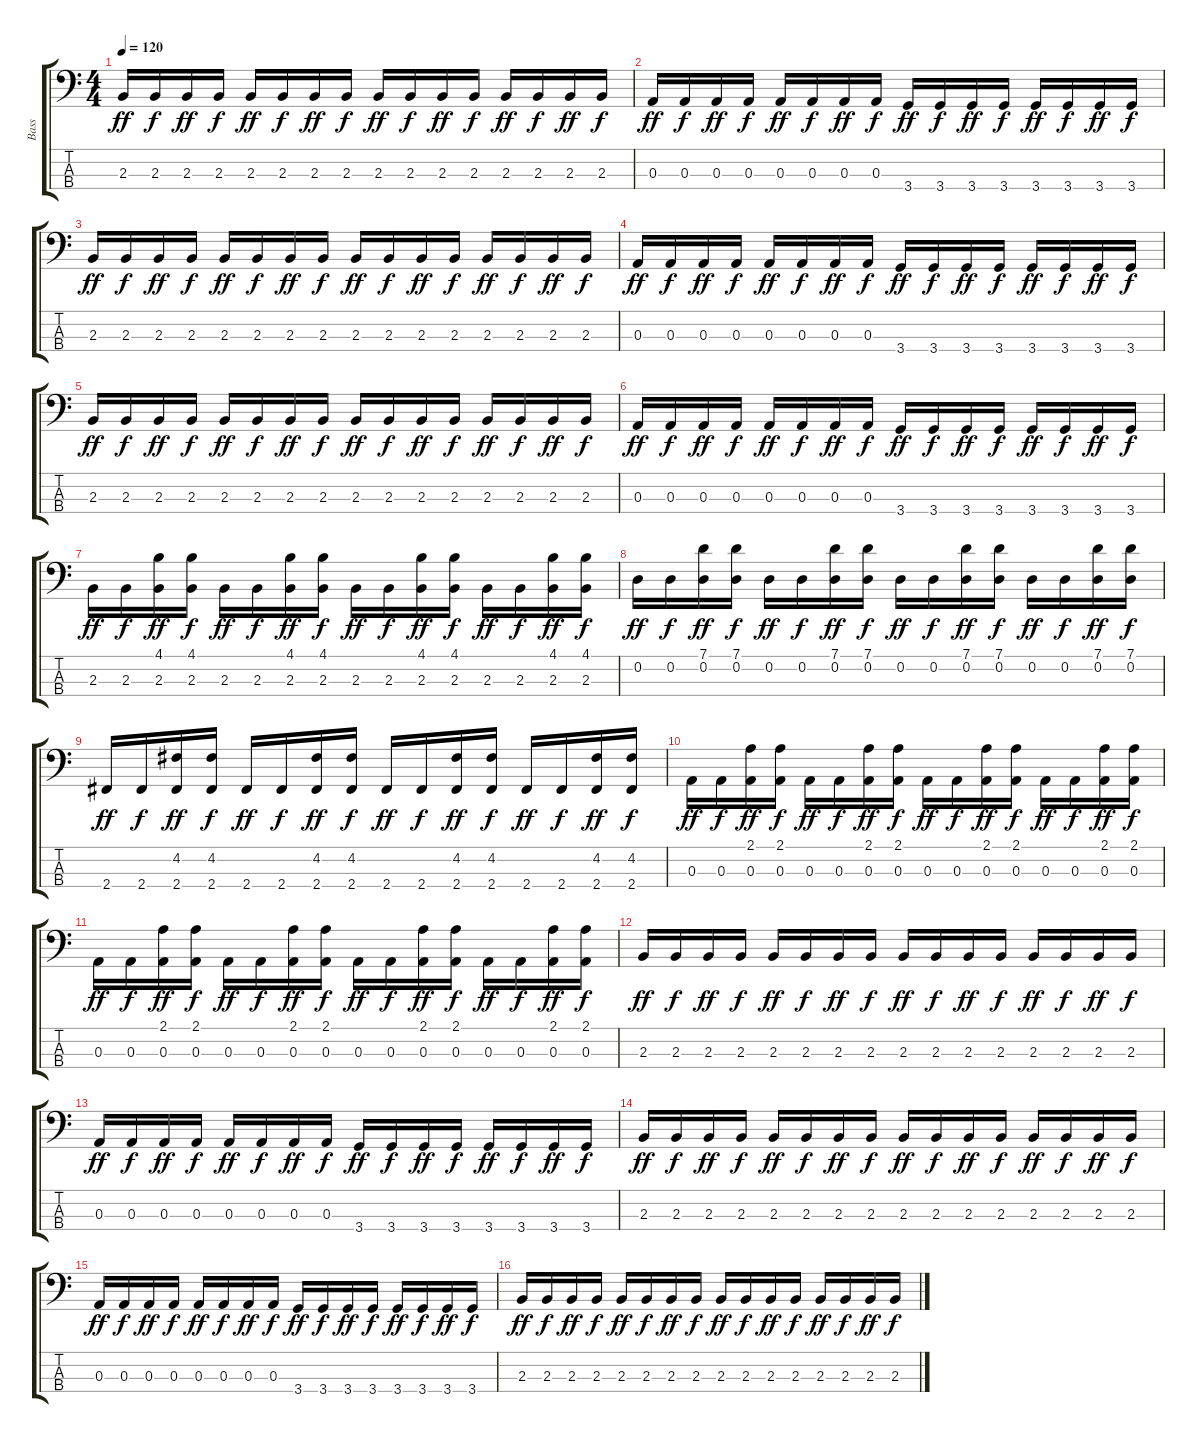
\track ("Bass" "Bass") {instrument synthbass1}
\staff {score tabs}
\tuning (G2 D2 A1 E1) {hide}
\ts (4 4)
\tempo 120
\clef f4
\ks c
2.3.16{dy ff} 2.3.16{dy f} 2.3.16{dy ff} 2.3.16{dy f} 2.3.16{dy ff} 2.3.16{dy f} 2.3.16{dy ff} 2.3.16{dy f} 2.3.16{dy ff} 2.3.16{dy f} 2.3.16{dy ff} 2.3.16{dy f} 2.3.16{dy ff} 2.3.16{dy f} 2.3.16{dy ff} 2.3.16{dy f} |
0.3.16{dy ff} 0.3.16{dy f} 0.3.16{dy ff} 0.3.16{dy f} 0.3.16{dy ff} 0.3.16{dy f} 0.3.16{dy ff} 0.3.16{dy f} 3.4.16{dy ff} 3.4.16{dy f} 3.4.16{dy ff} 3.4.16{dy f} 3.4.16{dy ff} 3.4.16{dy f} 3.4.16{dy ff} 3.4.16{dy f} |
2.3.16{dy ff} 2.3.16{dy f} 2.3.16{dy ff} 2.3.16{dy f} 2.3.16{dy ff} 2.3.16{dy f} 2.3.16{dy ff} 2.3.16{dy f} 2.3.16{dy ff} 2.3.16{dy f} 2.3.16{dy ff} 2.3.16{dy f} 2.3.16{dy ff} 2.3.16{dy f} 2.3.16{dy ff} 2.3.16{dy f} |
0.3.16{dy ff} 0.3.16{dy f} 0.3.16{dy ff} 0.3.16{dy f} 0.3.16{dy ff} 0.3.16{dy f} 0.3.16{dy ff} 0.3.16{dy f} 3.4.16{dy ff} 3.4.16{dy f} 3.4.16{dy ff} 3.4.16{dy f} 3.4.16{dy ff} 3.4.16{dy f} 3.4.16{dy ff} 3.4.16{dy f} |
2.3.16{dy ff} 2.3.16{dy f} 2.3.16{dy ff} 2.3.16{dy f} 2.3.16{dy ff} 2.3.16{dy f} 2.3.16{dy ff} 2.3.16{dy f} 2.3.16{dy ff} 2.3.16{dy f} 2.3.16{dy ff} 2.3.16{dy f} 2.3.16{dy ff} 2.3.16{dy f} 2.3.16{dy ff} 2.3.16{dy f} |
0.3.16{dy ff} 0.3.16{dy f} 0.3.16{dy ff} 0.3.16{dy f} 0.3.16{dy ff} 0.3.16{dy f} 0.3.16{dy ff} 0.3.16{dy f} 3.4.16{dy ff} 3.4.16{dy f} 3.4.16{dy ff} 3.4.16{dy f} 3.4.16{dy ff} 3.4.16{dy f} 3.4.16{dy ff} 3.4.16{dy f} |
2.3.16{dy ff} 2.3.16{dy f} (4.1 2.3).16{dy ff} (4.1 2.3).16{dy f} 2.3.16{dy ff} 2.3.16{dy f} (4.1 2.3).16{dy ff} (4.1 2.3).16{dy f} 2.3.16{dy ff} 2.3.16{dy f} (4.1 2.3).16{dy ff} (4.1 2.3).16{dy f} 2.3.16{dy ff} 2.3.16{dy f} (4.1 2.3).16{dy ff} (4.1 2.3).16{dy f} |
0.2.16{dy ff} 0.2.16{dy f} (7.1 0.2).16{dy ff} (7.1 0.2).16{dy f} 0.2.16{dy ff} 0.2.16{dy f} (7.1 0.2).16{dy ff} (7.1 0.2).16{dy f} 0.2.16{dy ff} 0.2.16{dy f} (7.1 0.2).16{dy ff} (7.1 0.2).16{dy f} 0.2.16{dy ff} 0.2.16{dy f} (7.1 0.2).16{dy ff} (7.1 0.2).16{dy f} |
2.4.16{dy ff} 2.4.16{dy f} (4.2 2.4).16{dy ff} (4.2 2.4).16{dy f} 2.4.16{dy ff} 2.4.16{dy f} (4.2 2.4).16{dy ff} (4.2 2.4).16{dy f} 2.4.16{dy ff} 2.4.16{dy f} (4.2 2.4).16{dy ff} (4.2 2.4).16{dy f} 2.4.16{dy ff} 2.4.16{dy f} (4.2 2.4).16{dy ff} (4.2 2.4).16{dy f} |
0.3.16{dy ff} 0.3.16{dy f} (2.1 0.3).16{dy ff} (2.1 0.3).16{dy f} 0.3.16{dy ff} 0.3.16{dy f} (2.1 0.3).16{dy ff} (2.1 0.3).16{dy f} 0.3.16{dy ff} 0.3.16{dy f} (2.1 0.3).16{dy ff} (2.1 0.3).16{dy f} 0.3.16{dy ff} 0.3.16{dy f} (2.1 0.3).16{dy ff} (2.1 0.3).16{dy f} |
0.3.16{dy ff} 0.3.16{dy f} (2.1 0.3).16{dy ff} (2.1 0.3).16{dy f} 0.3.16{dy ff} 0.3.16{dy f} (2.1 0.3).16{dy ff} (2.1 0.3).16{dy f} 0.3.16{dy ff} 0.3.16{dy f} (2.1 0.3).16{dy ff} (2.1 0.3).16{dy f} 0.3.16{dy ff} 0.3.16{dy f} (2.1 0.3).16{dy ff} (2.1 0.3).16{dy f} |
2.3.16{dy ff} 2.3.16{dy f} 2.3.16{dy ff} 2.3.16{dy f} 2.3.16{dy ff} 2.3.16{dy f} 2.3.16{dy ff} 2.3.16{dy f} 2.3.16{dy ff} 2.3.16{dy f} 2.3.16{dy ff} 2.3.16{dy f} 2.3.16{dy ff} 2.3.16{dy f} 2.3.16{dy ff} 2.3.16{dy f} |
0.3.16{dy ff} 0.3.16{dy f} 0.3.16{dy ff} 0.3.16{dy f} 0.3.16{dy ff} 0.3.16{dy f} 0.3.16{dy ff} 0.3.16{dy f} 3.4.16{dy ff} 3.4.16{dy f} 3.4.16{dy ff} 3.4.16{dy f} 3.4.16{dy ff} 3.4.16{dy f} 3.4.16{dy ff} 3.4.16{dy f} |
2.3.16{dy ff} 2.3.16{dy f} 2.3.16{dy ff} 2.3.16{dy f} 2.3.16{dy ff} 2.3.16{dy f} 2.3.16{dy ff} 2.3.16{dy f} 2.3.16{dy ff} 2.3.16{dy f} 2.3.16{dy ff} 2.3.16{dy f} 2.3.16{dy ff} 2.3.16{dy f} 2.3.16{dy ff} 2.3.16{dy f} |
0.3.16{dy ff} 0.3.16{dy f} 0.3.16{dy ff} 0.3.16{dy f} 0.3.16{dy ff} 0.3.16{dy f} 0.3.16{dy ff} 0.3.16{dy f} 3.4.16{dy ff} 3.4.16{dy f} 3.4.16{dy ff} 3.4.16{dy f} 3.4.16{dy ff} 3.4.16{dy f} 3.4.16{dy ff} 3.4.16{dy f} |
2.3.16{dy ff} 2.3.16{dy f} 2.3.16{dy ff} 2.3.16{dy f} 2.3.16{dy ff} 2.3.16{dy f} 2.3.16{dy ff} 2.3.16{dy f} 2.3.16{dy ff} 2.3.16{dy f} 2.3.16{dy ff} 2.3.16{dy f} 2.3.16{dy ff} 2.3.16{dy f} 2.3.16{dy ff} 2.3.16{dy f}
